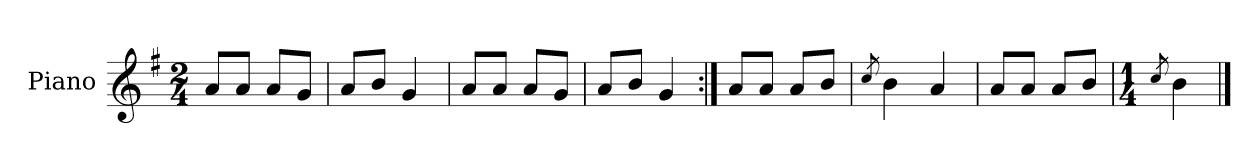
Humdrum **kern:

**kern
*part1
*staff1
*I"Piano
*I'Pno.
*clefG2
*k[f#]
*M2/4
=1
8a/L
8a/J
8a/L
8g/J
=2
8a/L
8b/J
4g/
=3
8a/L
8a/J
8a/L
8g/J
=4
8a/L
8b/J
4g/
=5:|!
8a/L
8a/J
8a/L
8b/J
=6
8qcc/
4b\
4a/
=7
8a/L
8a/J
8a/L
8b/J
=8
*M1/4
8qcc/
4b\
==
*-
